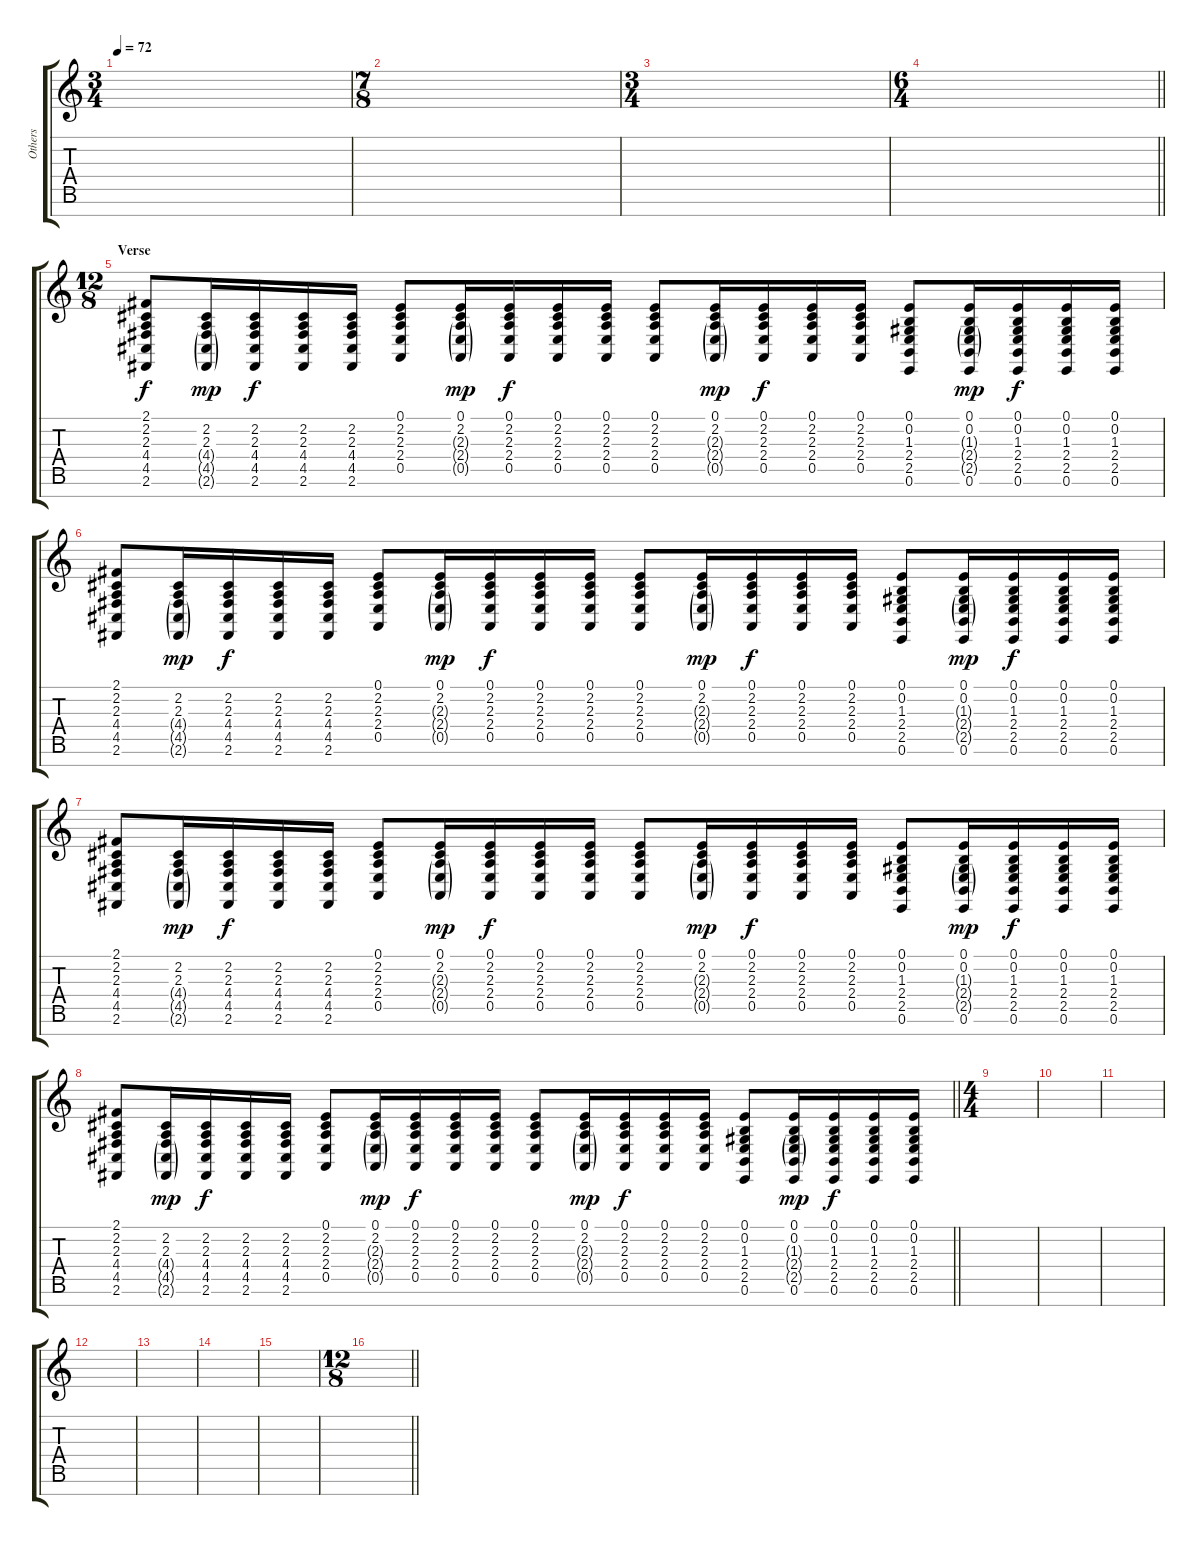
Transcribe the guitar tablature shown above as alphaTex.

\track ("Others" "Others") {instrument lead2sawtooth}
\staff {score tabs}
\tuning (E4 B3 G3 D3 A2 E2 B1) {hide}
\ts (3 4)
\tempo 72
\clef g2
\ks c
|
\ts (7 8)
|
\ts (3 4)
|
\ts (6 4)
\barLineRight lightlight
|
\ts (12 8)
\section ("" "Verse")
(2.1 2.2 2.3 4.4 4.5 2.6).8{instrument acousticguitarsteel} (2.2 2.3 4.4{g} 4.5{g} 2.6{g}).16{dy mp} (2.2 2.3 4.4 4.5 2.6).16{dy f} (2.2 2.3 4.4 4.5 2.6).16 (2.2 2.3 4.4 4.5 2.6).16 (0.1 2.2 2.3 2.4 0.5).8 (0.1 2.2 2.3{g} 2.4{g} 0.5{g}).16{dy mp} (0.1 2.2 2.3 2.4 0.5).16{dy f} (0.1 2.2 2.3 2.4 0.5).16 (0.1 2.2 2.3 2.4 0.5).16 (0.1 2.2 2.3 2.4 0.5).8 (0.1 2.2 2.3{g} 2.4{g} 0.5{g}).16{dy mp} (0.1 2.2 2.3 2.4 0.5).16{dy f} (0.1 2.2 2.3 2.4 0.5).16 (0.1 2.2 2.3 2.4 0.5).16 (0.1 0.2 1.3 2.4 2.5 0.6).8 (0.1 0.2 1.3{g} 2.4{g} 2.5{g} 0.6).16{dy mp} (0.1 0.2 1.3 2.4 2.5 0.6).16{dy f} (0.1 0.2 1.3 2.4 2.5 0.6).16 (0.1 0.2 1.3 2.4 2.5 0.6).16 |
(2.1 2.2 2.3 4.4 4.5 2.6).8{instrument acousticguitarsteel} (2.2 2.3 4.4{g} 4.5{g} 2.6{g}).16{dy mp} (2.2 2.3 4.4 4.5 2.6).16{dy f} (2.2 2.3 4.4 4.5 2.6).16 (2.2 2.3 4.4 4.5 2.6).16 (0.1 2.2 2.3 2.4 0.5).8 (0.1 2.2 2.3{g} 2.4{g} 0.5{g}).16{dy mp} (0.1 2.2 2.3 2.4 0.5).16{dy f} (0.1 2.2 2.3 2.4 0.5).16 (0.1 2.2 2.3 2.4 0.5).16 (0.1 2.2 2.3 2.4 0.5).8 (0.1 2.2 2.3{g} 2.4{g} 0.5{g}).16{dy mp} (0.1 2.2 2.3 2.4 0.5).16{dy f} (0.1 2.2 2.3 2.4 0.5).16 (0.1 2.2 2.3 2.4 0.5).16 (0.1 0.2 1.3 2.4 2.5 0.6).8 (0.1 0.2 1.3{g} 2.4{g} 2.5{g} 0.6).16{dy mp} (0.1 0.2 1.3 2.4 2.5 0.6).16{dy f} (0.1 0.2 1.3 2.4 2.5 0.6).16 (0.1 0.2 1.3 2.4 2.5 0.6).16 |
(2.1 2.2 2.3 4.4 4.5 2.6).8{instrument acousticguitarsteel} (2.2 2.3 4.4{g} 4.5{g} 2.6{g}).16{dy mp} (2.2 2.3 4.4 4.5 2.6).16{dy f} (2.2 2.3 4.4 4.5 2.6).16 (2.2 2.3 4.4 4.5 2.6).16 (0.1 2.2 2.3 2.4 0.5).8 (0.1 2.2 2.3{g} 2.4{g} 0.5{g}).16{dy mp} (0.1 2.2 2.3 2.4 0.5).16{dy f} (0.1 2.2 2.3 2.4 0.5).16 (0.1 2.2 2.3 2.4 0.5).16 (0.1 2.2 2.3 2.4 0.5).8 (0.1 2.2 2.3{g} 2.4{g} 0.5{g}).16{dy mp} (0.1 2.2 2.3 2.4 0.5).16{dy f} (0.1 2.2 2.3 2.4 0.5).16 (0.1 2.2 2.3 2.4 0.5).16 (0.1 0.2 1.3 2.4 2.5 0.6).8 (0.1 0.2 1.3{g} 2.4{g} 2.5{g} 0.6).16{dy mp} (0.1 0.2 1.3 2.4 2.5 0.6).16{dy f} (0.1 0.2 1.3 2.4 2.5 0.6).16 (0.1 0.2 1.3 2.4 2.5 0.6).16 |
\barLineRight lightlight
(2.1 2.2 2.3 4.4 4.5 2.6).8{instrument acousticguitarsteel} (2.2 2.3 4.4{g} 4.5{g} 2.6{g}).16{dy mp} (2.2 2.3 4.4 4.5 2.6).16{dy f} (2.2 2.3 4.4 4.5 2.6).16 (2.2 2.3 4.4 4.5 2.6).16 (0.1 2.2 2.3 2.4 0.5).8 (0.1 2.2 2.3{g} 2.4{g} 0.5{g}).16{dy mp} (0.1 2.2 2.3 2.4 0.5).16{dy f} (0.1 2.2 2.3 2.4 0.5).16 (0.1 2.2 2.3 2.4 0.5).16 (0.1 2.2 2.3 2.4 0.5).8 (0.1 2.2 2.3{g} 2.4{g} 0.5{g}).16{dy mp} (0.1 2.2 2.3 2.4 0.5).16{dy f} (0.1 2.2 2.3 2.4 0.5).16 (0.1 2.2 2.3 2.4 0.5).16 (0.1 0.2 1.3 2.4 2.5 0.6).8 (0.1 0.2 1.3{g} 2.4{g} 2.5{g} 0.6).16{dy mp} (0.1 0.2 1.3 2.4 2.5 0.6).16{dy f} (0.1 0.2 1.3 2.4 2.5 0.6).16 (0.1 0.2 1.3 2.4 2.5 0.6).16 |
\ts (4 4)
\section ("" "")
|
|
|
|
|
|
|
\ts (12 8)
\barLineRight lightlight
